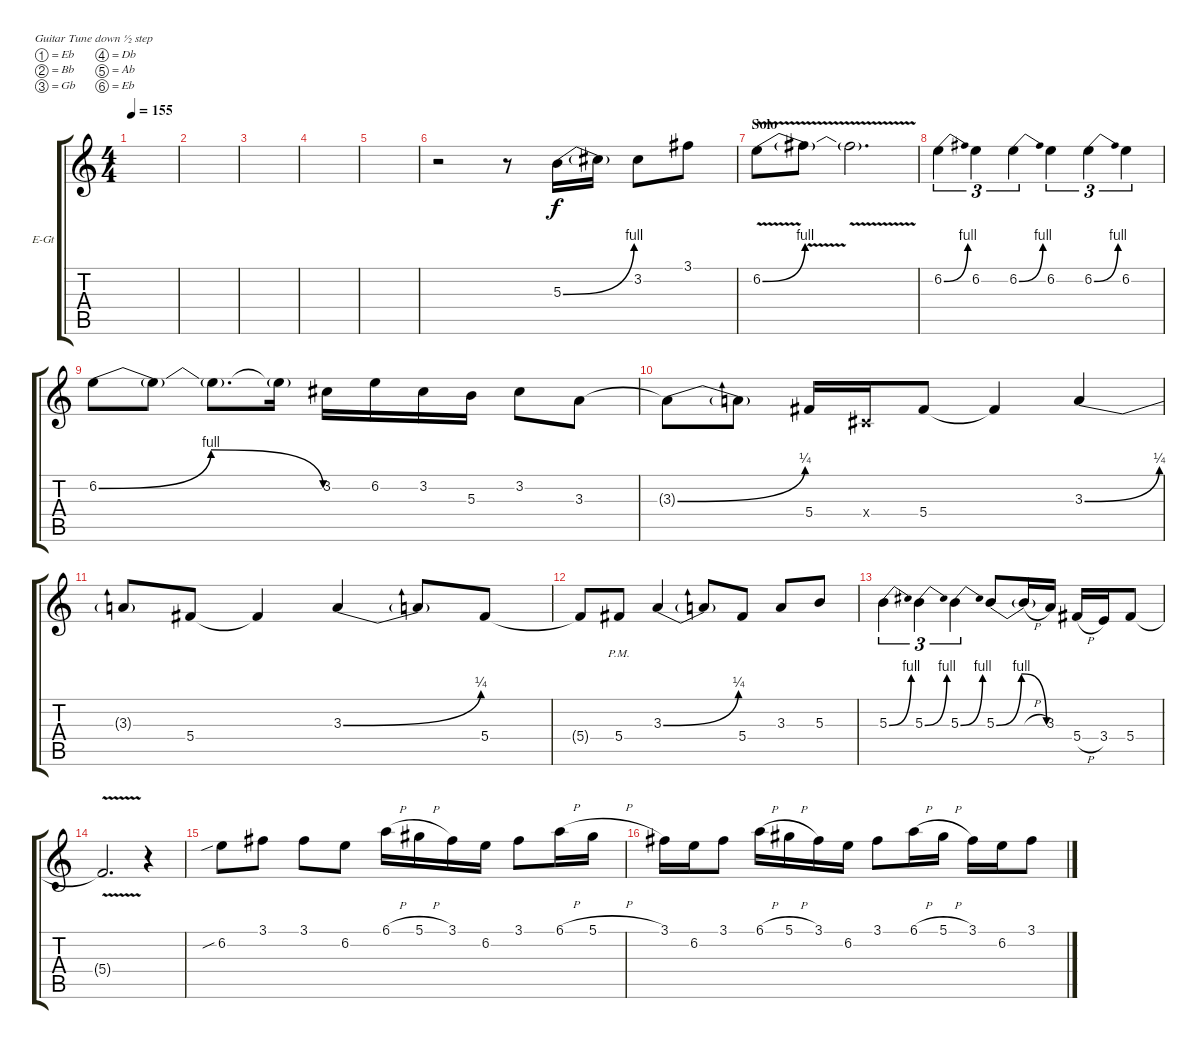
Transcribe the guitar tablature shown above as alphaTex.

\defaultSystemsLayout 4
\bracketExtendMode groupsimilarinstruments
\firstSystemTrackNameOrientation horizontal
\otherSystemsTrackNameOrientation horizontal
\track ("GUITAR 4 SOLO" "E-Gt") {instrument distortionguitar}
\staff {score tabs}
\tuning (Eb4 Bb3 Gb3 Db3 Ab2 Eb2)
\ts (4 4)
\tempo 155
\clef g2
\ks c
|
|
|
|
|
r.2 r.8 5.3{be (bend 0 0 15 4)}.16 5.3{t}.16 3.2.8 3.1.8 |
\section ("" "Solo")
6.2{be (bend 0 0 15 4) v}.8 6.2{v t}.8 6.2{v t}.2{d} |
6.2{be (bend 0 0 15 4)}.4{tu (3 2)} 6.2.4{tu (3 2)} 6.2{be (bend 0 0 15 4)}.4{tu (3 2)} 6.2.4{tu (3 2)} 6.2{be (bend 0 0 15 4)}.4{tu (3 2)} 6.2.4{tu (3 2)} |
6.2{be (bendrelease 0 0 10.2 4 54.6 4 59.4 0)}.8 6.2{t}.8 6.2{t}.8{d} 6.2{t}.16 3.2.16 6.2.16 3.2.16 5.3.16 3.2.8 3.3.8 |
3.3{be (bend 0 0 18.599999999999998 1) t}.8{beam invert} 3.3{t}.8 5.4.16 0.4{x}.16 5.4.8 5.4{t}.4 3.3{be (bend 0 0 21 1)}.4 |
3.3{t}.8 5.4.8 5.4{t}.4 3.3{be (bend 0 0 37.199999999999996 1)}.4 3.3{t}.8 5.4.8 |
5.4{t}.8 5.4{pm}.8 3.3{be (bend 0 0 59.4 1)}.4 3.3{t}.8 5.4.8 3.3.8 5.3.8 |
5.3{be (bend 0 0 15 4)}.4{tu (3 2)} 5.3{be (bend 0 0 15 4)}.4{tu (3 2)} 5.3{be (bend 0 0 15 4)}.4{tu (3 2)} 5.3{be (bendrelease 0 0 10.2 4 20.4 4 30 0)}.8 5.3{h t}.16 3.3.16 5.4{h}.16 3.4.16 5.4.8 |
5.4{v t}.2{d} r.4 |
6.2{sib}.8 3.1.8 3.1.8 6.2.8 6.1{h}.16 5.1{h}.16 3.1.16 6.2.16 3.1.8 6.1{h}.16 5.1{h}.16 |
3.1.16 6.2.16 3.1.8 6.1{h}.16 5.1{h}.16 3.1.16 6.2.16 3.1.8 6.1{h}.16 5.1{h}.16 3.1.16 6.2.16 3.1.8
